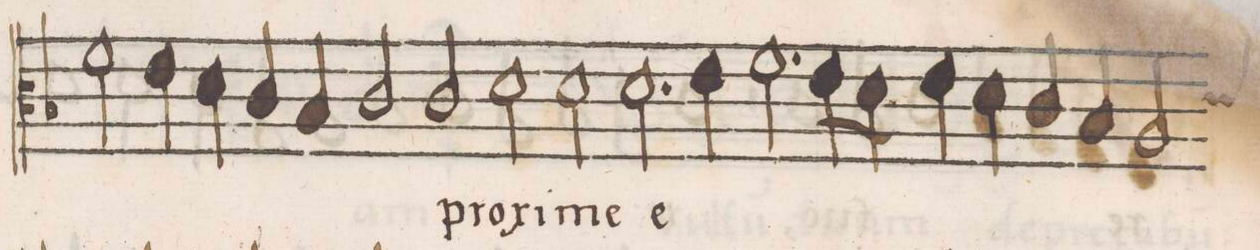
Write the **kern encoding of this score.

**kern	**text
*I"CANTVS	*
*clefC3	*
*k[b-]	*
*met(C|)	*
*M2/1	*
2f\	.
=83-	=83-
4e\	.
4d\	.
4c/	.
4B-/	.
2c/	-am
*	*Xij
2c/	pro-
=84-	=84-
2d\	-xi-
2d\	-me
2.d\	e-
4e\	.
=85-	=85-
2.f\	.
8e\L	.
8d\J	.
4e\	.
4d\	.
4c/	.
4B-/	.
=86-	=86-
*custos:d	*
2A/	.
*-	*-
